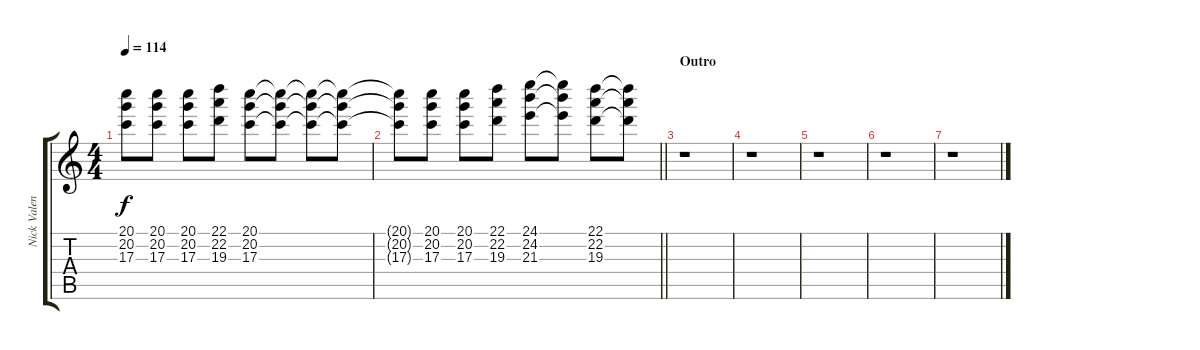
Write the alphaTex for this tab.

\track ("Nick Valensi" "Nick Valen") {instrument distortionguitar}
\staff {score tabs}
\tuning (E4 B3 G3 D3 A2 E2) {hide}
\ts (4 4)
\tempo 114
\clef g2
\ks c
(20.1 20.2 17.3).8{dy f} (20.1 20.2 17.3).8 (20.1 20.2 17.3).8 (22.1 22.2 19.3).8 (20.1 20.2 17.3).8 (20.1{t} 20.2{t} 17.3{t}).8 (20.1{t} 20.2{t} 17.3{t}).8 (20.1{t} 20.2{t} 17.3{t}).8 |
\barLineRight lightlight
(20.1{t} 20.2{t} 17.3{t}).8 (20.1 20.2 17.3).8 (20.1 20.2 17.3).8 (22.1 22.2 19.3).8 (24.1 24.2 21.3).8 (24.1{t} 24.2{t} 21.3{t}).8 (22.1 22.2 19.3).8 (22.1{t} 22.2{t} 19.3{t}).8 |
\section ("" "Outro")
r.1 |
r.1 |
r.1 |
r.1 |
r.1
